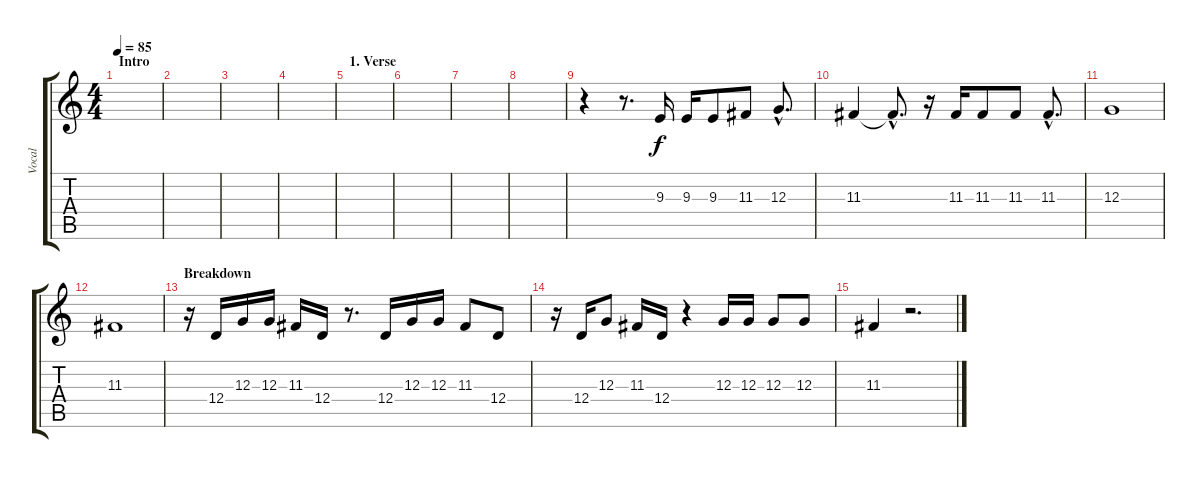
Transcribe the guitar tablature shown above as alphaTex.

\track ("Vocal" "Vocal") {instrument bassoon}
\staff {score tabs}
\tuning (E4 B3 G3 D3 A2 E2) {hide}
\ts (4 4)
\section ("" "Intro")
\tempo 85
\clef g2
\ks c
|
|
|
|
\section ("" "1. Verse")
|
|
|
|
r.4 r.8{d} 9.3.16 9.3.16 9.3.8 11.3.8 12.3{hac}.8{d} |
11.3.4 11.3{hac t}.8{d} r.16 11.3.16 11.3.8 11.3.8 11.3{hac}.8{d} |
12.3.1 |
11.3.1 |
\section ("" "Breakdown")
r.16 12.4.16 12.3.16 12.3.16 11.3.16 12.4.16 r.8{d} 12.4.16 12.3.16 12.3.16 11.3.8 12.4.8 |
r.16 12.4.16 12.3.8 11.3.16 12.4.16 r.4 12.3.16 12.3.16 12.3.8 12.3.8 |
11.3.4 r.2{d}
